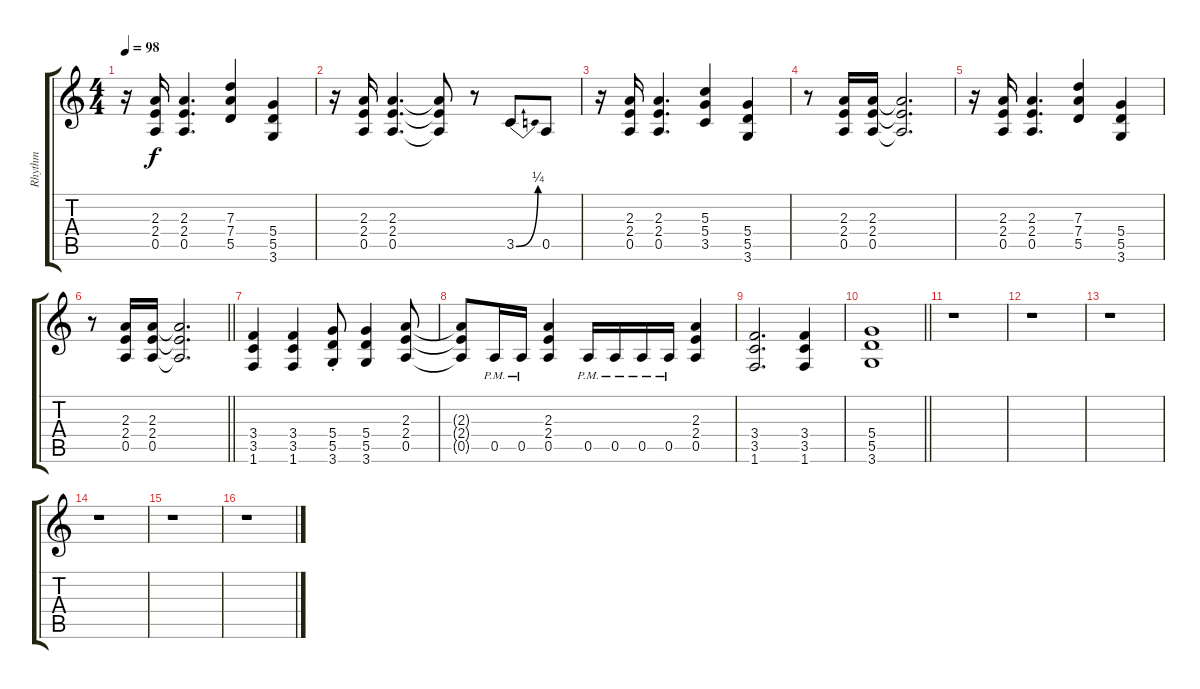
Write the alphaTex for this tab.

\track ("Rhythm" "Rhythm") {instrument overdrivenguitar}
\staff {score tabs}
\tuning (E4 B3 G3 D3 A2 E2) {hide}
\ts (4 4)
\tempo 98
\clef g2
\ks c
r.16{dy f} (2.3 2.4 0.5).16 (2.3 2.4 0.5).4{d} (7.3 7.4 5.5).4 (5.4 5.5 3.6).4 |
r.16 (2.3 2.4 0.5).16 (2.3 2.4 0.5).4{d} (2.3{t} 2.4{t} 0.5{t}).8 r.8 3.5{be (bend 0 0 60 1)}.8 0.5.8 |
r.16 (2.3 2.4 0.5).16 (2.3 2.4 0.5).4{d} (5.3 5.4 3.5).4 (5.4 5.5 3.6).4 |
r.8 (2.3 2.4 0.5).16 (2.3 2.4 0.5).16 (2.3{t} 2.4{t} 0.5{t}).2{d} |
r.16 (2.3 2.4 0.5).16 (2.3 2.4 0.5).4{d} (7.3 7.4 5.5).4 (5.4 5.5 3.6).4 |
\barLineRight lightlight
r.8 (2.3 2.4 0.5).16 (2.3 2.4 0.5).16 (2.3{t} 2.4{t} 0.5{t}).2{d} |
(3.4 3.5 1.6).4 (3.4 3.5 1.6).4 (5.4{st} 5.5{st} 3.6{st}).8 (5.4 5.5 3.6).4 (2.3 2.4 0.5).8 |
(2.3{t} 2.4{t} 0.5{t}).8 0.5{pm}.16 0.5{pm}.16 (2.3 2.4 0.5).4 0.5{pm}.16 0.5{pm}.16 0.5{pm}.16 0.5{pm}.16 (2.3 2.4 0.5).4 |
(3.4 3.5 1.6).2{d} (3.4 3.5 1.6).4 |
\barLineRight lightlight
(5.4 5.5 3.6).1 |
r.1 |
r.1 |
r.1 |
r.1 |
r.1 |
r.1
